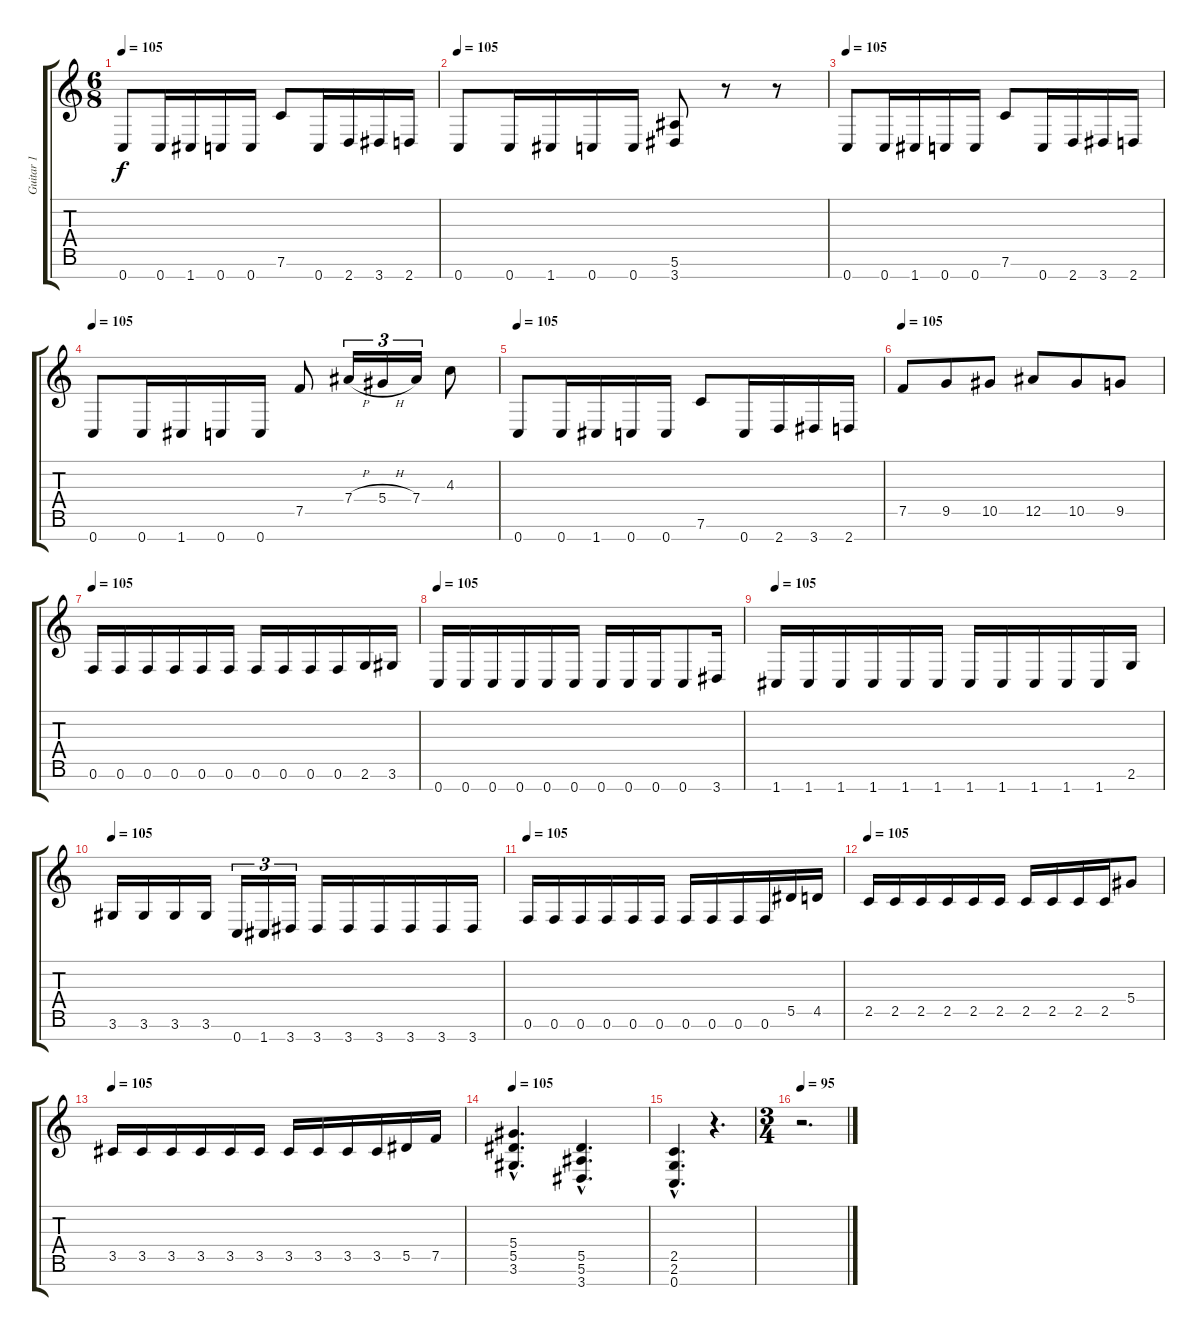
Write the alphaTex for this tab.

\track ("Guitar 1" "Guitar 1") {instrument distortionguitar}
\staff {score tabs}
\tuning (F4 C4 Ab3 Eb3 Bb2 F2 C2) {hide}
\ts (6 8)
\tempo 105
\clef g2
\ks c
0.7.8{dy f} 0.7.16 1.7.16 0.7.16 0.7.16 7.6.8 0.7.16 2.7.16 3.7.16 2.7.16 |
\tempo 105
0.7.8 0.7.16 1.7.16 0.7.16 0.7.16 (5.6 3.7).8 r.8 r.8 |
\tempo 105
0.7.8 0.7.16 1.7.16 0.7.16 0.7.16 7.6.8 0.7.16 2.7.16 3.7.16 2.7.16 |
\tempo 105
0.7.8 0.7.16 1.7.16 0.7.16 0.7.16 7.5.8 7.4{h}.16{tu (3 2)} 5.4{h}.16{tu (3 2)} 7.4.16{tu (3 2)} 4.3.8 |
\tempo 105
0.7.8 0.7.16 1.7.16 0.7.16 0.7.16 7.6.8 0.7.16 2.7.16 3.7.16 2.7.16 |
\tempo 105
7.5.8 9.5.8 10.5.8 12.5.8 10.5.8 9.5.8 |
\tempo 105
0.6.16 0.6.16 0.6.16 0.6.16 0.6.16 0.6.16 0.6.16 0.6.16 0.6.16 0.6.16 2.6.16 3.6.16 |
\tempo 105
0.7.16 0.7.16 0.7.16 0.7.16 0.7.16 0.7.16 0.7.16 0.7.16 0.7.16 0.7.8 3.7.16 |
\tempo 105
1.7.16 1.7.16 1.7.16 1.7.16 1.7.16 1.7.16 1.7.16 1.7.16 1.7.16 1.7.16 1.7.16 2.6.16 |
\tempo 105
3.6.16 3.6.16 3.6.16 3.6.16 0.7.16{tu (3 2)} 1.7.16{tu (3 2)} 3.7.16{tu (3 2)} 3.7.16 3.7.16 3.7.16 3.7.16 3.7.16 3.7.16 |
\tempo 105
0.6.16 0.6.16 0.6.16 0.6.16 0.6.16 0.6.16 0.6.16 0.6.16 0.6.16 0.6.16 5.5.16 4.5.16 |
\tempo 105
2.5.16 2.5.16 2.5.16 2.5.16 2.5.16 2.5.16 2.5.16 2.5.16 2.5.16 2.5.16 5.4.8 |
\tempo 105
3.5.16 3.5.16 3.5.16 3.5.16 3.5.16 3.5.16 3.5.16 3.5.16 3.5.16 3.5.16 5.5.16 7.5.16 |
\tempo 105
(5.4{hac} 5.5{hac} 3.6{hac}).4{d} (5.5{hac} 5.6{hac} 3.7{hac}).4{d} |
(2.5{hac} 2.6{hac} 0.7{hac}).4{d} r.4{d} |
\ts (3 4)
\tempo 95
r.2{d volume 11 instrument acousticguitarsteel}
